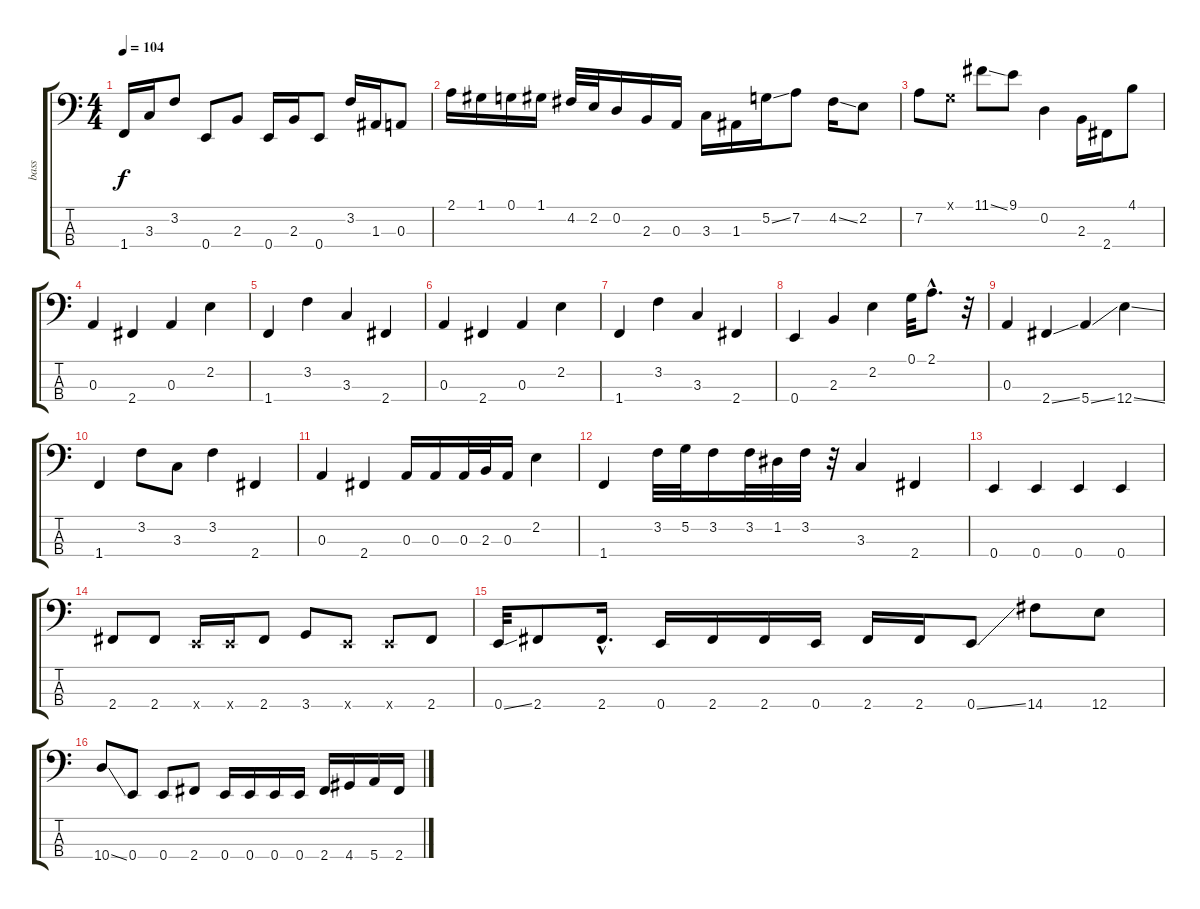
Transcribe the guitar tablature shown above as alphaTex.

\track ("bass" "bass") {instrument electricbassfinger}
\staff {score tabs}
\tuning (G2 D2 A1 E1) {hide}
\ts (4 4)
\tempo 104
\clef f4
\ks c
1.4.16{dy f} 3.3.16 3.2.8 0.4.8 2.3.8 0.4.16 2.3.16 0.4.8 3.2.16 1.3.16 0.3.8 |
2.1.16 1.1.16 0.1.16 1.1.16 4.2.32 2.2.32 0.2.16 2.3.16 0.3.16 3.3.16 1.3.16 5.2{ss}.16 7.2.8 4.2{ss}.16 2.2.8 |
7.2.8 0.1{x}.8 11.1{ss}.8 9.1.8 0.2.4 2.3.16 2.4.16 4.1.8 |
0.3.4 2.4.4 0.3.4 2.2.4 |
1.4.4 3.2.4 3.3.4 2.4.4 |
0.3.4 2.4.4 0.3.4 2.2.4 |
1.4.4 3.2.4 3.3.4 2.4.4 |
0.4.4 2.3.4 2.2.4 0.1.32 2.1{hac}.8{d} r.32 |
0.3.4 2.4{ss}.4 5.4{ss}.4 12.4{ss}.4 |
1.4.4 3.2.8 3.3.8 3.2.4 2.4.4 |
0.3.4 2.4.4 0.3.16 0.3.16 0.3.32 2.3.32 0.3.16 2.2.4 |
1.4.4 3.2.32 5.2.32 3.2.16 3.2.32 1.2.32 3.2.32 r.32 3.3.4 2.4.4 |
0.4.4 0.4.4 0.4.4 0.4.4 |
2.4.8 2.4.8 0.4{x}.16 0.4{x}.16 2.4.8 3.4.8 0.4{x}.8 0.4{x}.8 2.4.8 |
0.4{ss}.32 2.4.8 2.4{hac}.16{d} 0.4.16 2.4.16 2.4.16 0.4.16 2.4.16 2.4.16 0.4{ss}.8 14.4.8 12.4.8 |
10.4{ss}.8 0.4.8 0.4.8 2.4.8 0.4.16 0.4.16 0.4.16 0.4.16 2.4.16 4.4.16 5.4.16 2.4.16
